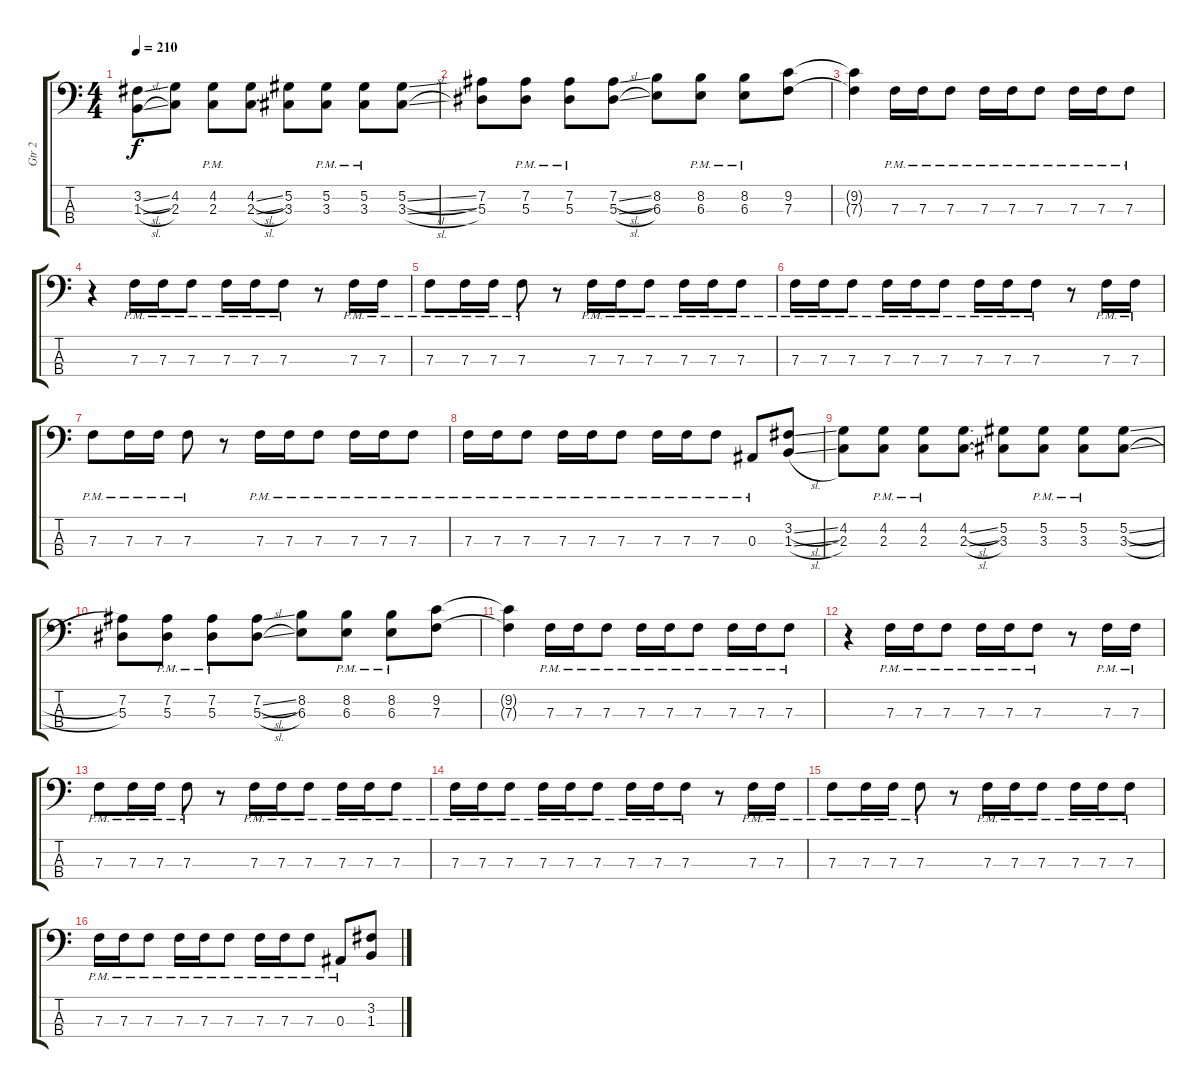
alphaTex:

\track ("Gtr 2" "Gtr 2") {instrument overdrivenguitar}
\staff {score tabs}
\tuning (Ab2 Eb2 Bb1 F1) {hide}
\ts (4 4)
\tempo 210
\clef f4
\ks c
(3.2{sl} 1.3{sl}).8{dy f} (4.2 2.3).8 (4.2{pm} 2.3{pm}).8 (4.2{sl} 2.3{sl}).8 (5.2 3.3).8 (5.2{pm} 3.3{pm}).8 (5.2{pm} 3.3{pm}).8 (5.2{sl} 3.3{sl}).8 |
(7.2 5.3).8 (7.2{pm} 5.3{pm}).8 (7.2 5.3{pm}).8 (7.2{sl} 5.3{sl}).8 (8.2 6.3).8 (8.2{pm} 6.3{pm}).8 (8.2{pm} 6.3{pm}).8 (9.2 7.3).8 |
(9.2{t} 7.3{t}).4 7.3{pm}.16 7.3{pm}.16 7.3{pm}.8 7.3{pm}.16 7.3{pm}.16 7.3{pm}.8 7.3{pm}.16 7.3{pm}.16 7.3{pm}.8 |
r.4 7.3{pm}.16 7.3{pm}.16 7.3{pm}.8 7.3{pm}.16 7.3{pm}.16 7.3{pm}.8 r.8 7.3{pm}.16 7.3{pm}.16 |
7.3{pm}.8 7.3{pm}.16 7.3{pm}.16 7.3{pm}.8 r.8 7.3{pm}.16 7.3{pm}.16 7.3{pm}.8 7.3{pm}.16 7.3{pm}.16 7.3{pm}.8 |
7.3{pm}.16 7.3{pm}.16 7.3{pm}.8 7.3{pm}.16 7.3{pm}.16 7.3{pm}.8 7.3{pm}.16 7.3{pm}.16 7.3{pm}.8 r.8 7.3{pm}.16 7.3{pm}.16 |
7.3{pm}.8 7.3{pm}.16 7.3{pm}.16 7.3{pm}.8 r.8 7.3{pm}.16 7.3{pm}.16 7.3{pm}.8 7.3{pm}.16 7.3{pm}.16 7.3{pm}.8 |
7.3{pm}.16 7.3{pm}.16 7.3{pm}.8 7.3{pm}.16 7.3{pm}.16 7.3{pm}.8 7.3{pm}.16 7.3{pm}.16 7.3{pm}.8 0.3{pm}.8 (3.2{sl} 1.3{sl}).8 |
(4.2 2.3).8 (4.2{pm} 2.3{pm}).8 (4.2{pm} 2.3{pm}).8 (4.2{sl} 2.3{sl}).8 (5.2 3.3).8 (5.2{pm} 3.3{pm}).8 (5.2{pm} 3.3{pm}).8 (5.2{sl} 3.3{sl}).8 |
(7.2 5.3).8 (7.2{pm} 5.3{pm}).8 (7.2{pm} 5.3{pm}).8 (7.2{sl} 5.3{sl}).8 (8.2 6.3).8 (8.2{pm} 6.3{pm}).8 (8.2{pm} 6.3{pm}).8 (9.2 7.3).8 |
(9.2{t} 7.3{t}).4 7.3{pm}.16 7.3{pm}.16 7.3{pm}.8 7.3{pm}.16 7.3{pm}.16 7.3{pm}.8 7.3{pm}.16 7.3{pm}.16 7.3{pm}.8 |
r.4 7.3{pm}.16 7.3{pm}.16 7.3{pm}.8 7.3{pm}.16 7.3{pm}.16 7.3{pm}.8 r.8 7.3{pm}.16 7.3{pm}.16 |
7.3{pm}.8 7.3{pm}.16 7.3{pm}.16 7.3{pm}.8 r.8 7.3{pm}.16 7.3{pm}.16 7.3{pm}.8 7.3{pm}.16 7.3{pm}.16 7.3{pm}.8 |
7.3{pm}.16 7.3{pm}.16 7.3{pm}.8 7.3{pm}.16 7.3{pm}.16 7.3{pm}.8 7.3{pm}.16 7.3{pm}.16 7.3{pm}.8 r.8 7.3{pm}.16 7.3{pm}.16 |
7.3{pm}.8 7.3{pm}.16 7.3{pm}.16 7.3{pm}.8 r.8 7.3{pm}.16 7.3{pm}.16 7.3{pm}.8 7.3{pm}.16 7.3{pm}.16 7.3{pm}.8 |
7.3{pm}.16 7.3{pm}.16 7.3{pm}.8 7.3{pm}.16 7.3{pm}.16 7.3{pm}.8 7.3{pm}.16 7.3{pm}.16 7.3{pm}.8 0.3{pm}.8 (3.2{sl} 1.3{sl}).8
